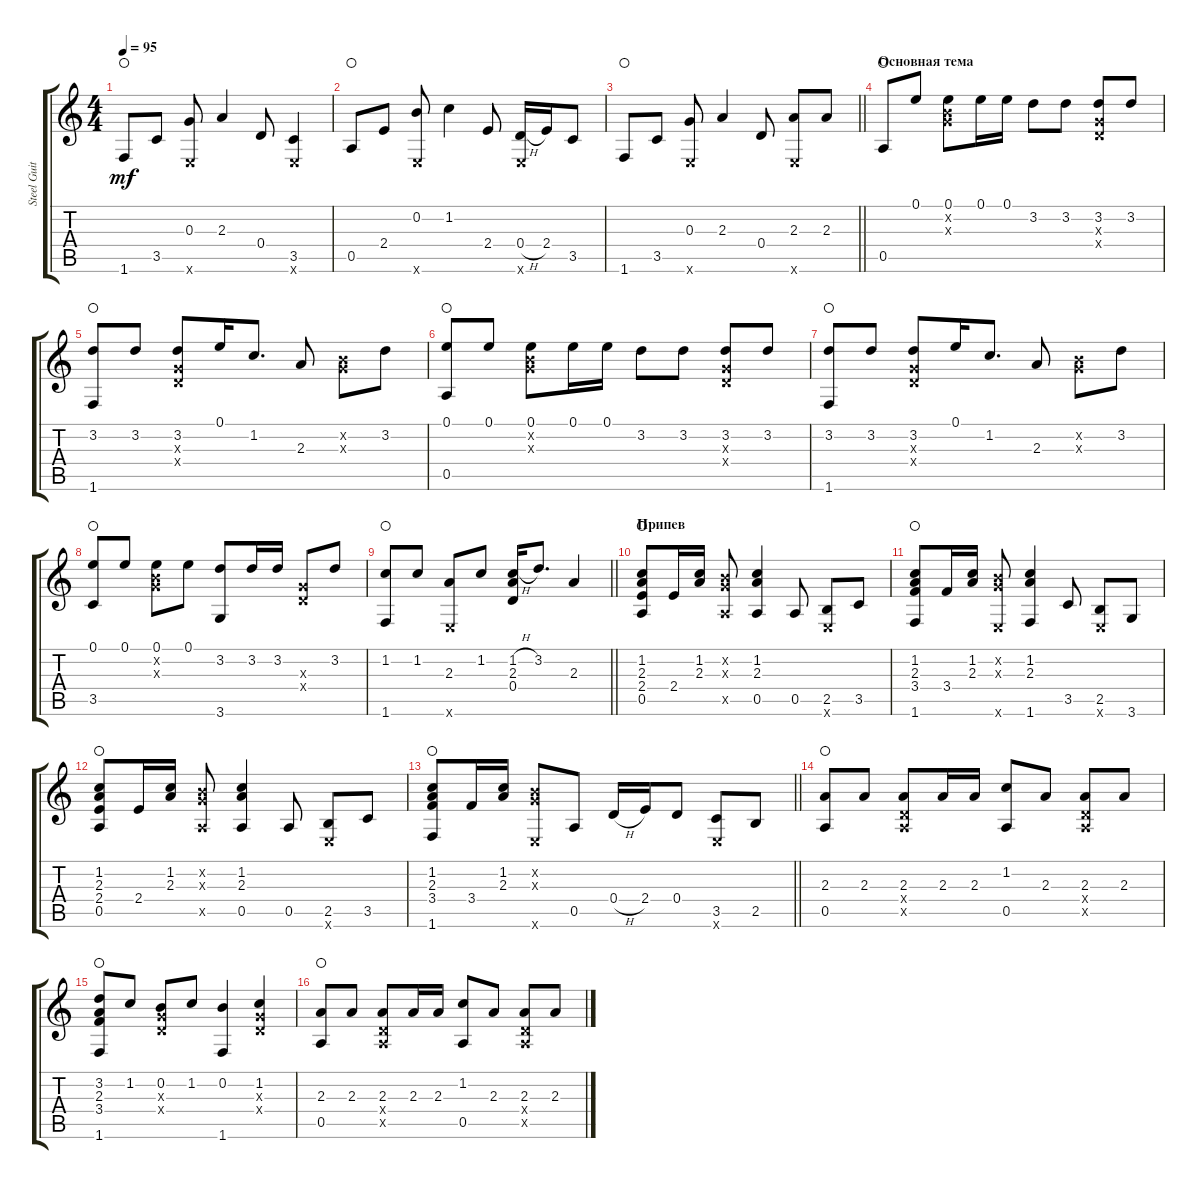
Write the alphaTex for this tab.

\track ("Steel Guitar" "Steel Guit") {instrument acousticguitarsteel}
\staff {score tabs}
\tuning (E4 B3 G3 D3 A2 E2) {hide}
\ts (4 4)
\tempo 95
\clef g2
\ks c
1.6.8{dy mf waho} 3.5.8 (0.3 0.6{x}).8 2.3.4 0.4.8 (3.5 0.6{x}).4 |
0.5.8{waho} 2.4.8 (0.2 0.6{x}).8 1.2.4 2.4.8 (0.4{h} 0.6{x}).16 2.4.16 3.5.8 |
\barLineRight lightlight
1.6.8{waho} 3.5.8 (0.3 0.6{x}).8 2.3.4 0.4.8 (2.3 0.6{x}).8 2.3.8 |
\section ("" "Основная тема")
0.5.8{waho} 0.1.8 (0.1 0.2{x} 0.3{x}).8 0.1.16 0.1.16 3.2.8 3.2.8 (3.2 0.3{x} 0.4{x}).8 3.2.8 |
(3.2 1.6).8{waho} 3.2.8 (3.2 0.3{x} 0.4{x}).8 0.1.16 1.2.8{d} 2.3.8 (0.2{x} 0.3{x}).8 3.2.8 |
(0.1 0.5).8{waho} 0.1.8 (0.1 0.2{x} 0.3{x}).8 0.1.16 0.1.16 3.2.8 3.2.8 (3.2 0.3{x} 0.4{x}).8 3.2.8 |
(3.2 1.6).8{waho} 3.2.8 (3.2 0.3{x} 0.4{x}).8 0.1.16 1.2.8{d} 2.3.8 (0.2{x} 0.3{x}).8 3.2.8 |
(0.1 3.5).8{waho} 0.1.8 (0.1 0.2{x} 0.3{x}).8 0.1.8 (3.2 3.6).8 3.2.16 3.2.16 (0.3{x} 0.4{x}).8 3.2.8 |
\barLineRight lightlight
(1.2 1.6).8{waho} 1.2.8 (2.3 0.6{x}).8 1.2.8 (1.2{h} 2.3 0.4).16 3.2.8{d} 2.3.4 |
\section ("" "Припев")
(1.2 2.3 2.4 0.5).8{waho} 2.4.16 (1.2 2.3).16 (0.2{x} 0.3{x} 0.5{x}).8 (1.2 2.3 0.5).4 0.5.8 (2.5 0.6{x}).8 3.5.8 |
(1.2 2.3 3.4 1.6).8{waho} 3.4.16 (1.2 2.3).16 (0.2{x} 0.3{x} 0.6{x}).8 (1.2 2.3 1.6).4 3.5.8 (2.5 0.6{x}).8 3.6.8 |
(1.2 2.3 2.4 0.5).8{waho} 2.4.16 (1.2 2.3).16 (0.2{x} 0.3{x} 0.5{x}).8 (1.2 2.3 0.5).4 0.5.8 (2.5 0.6{x}).8 3.5.8 |
\barLineRight lightlight
(1.2 2.3 3.4 1.6).8{waho} 3.4.16 (1.2 2.3).16 (0.2{x} 0.3{x} 0.6{x}).8 0.5.8 0.4{h}.16 2.4.16 0.4.8 (3.5 0.6{x}).8 2.5.8 |
(2.3 0.5).8{waho} 2.3.8 (2.3 0.4{x} 0.5{x}).8 2.3.16 2.3.16 (1.2 0.5).8 2.3.8 (2.3 0.4{x} 0.5{x}).8 2.3.8 |
(3.2 2.3 3.4 1.6).8{waho} 1.2.8 (0.2 0.3{x} 0.4{x}).8 1.2.8 (0.2 1.6).4 (1.2 0.3{x} 0.4{x}).4 |
(2.3 0.5).8{waho} 2.3.8 (2.3 0.4{x} 0.5{x}).8 2.3.16 2.3.16 (1.2 0.5).8 2.3.8 (2.3 0.4{x} 0.5{x}).8 2.3.8
